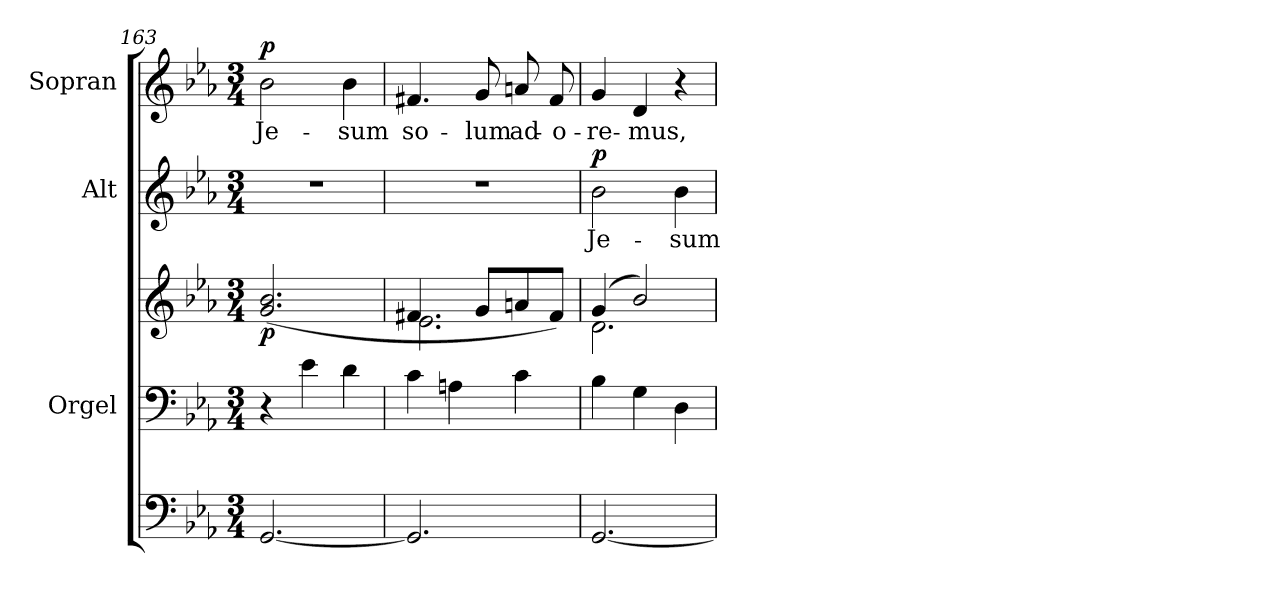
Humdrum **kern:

**kern	**kern	**kern	**dynam	**kern	**text	**dynam	**kern	**text	**dynam
*part4	*part3	*part3	*part3	*part2	*part2	*part2	*part1	*part1	*part1
*staff5	*staff4	*staff3	*staff3/4	*staff2	*staff2	*staff2	*staff1	*staff1	*staff1
*	*I"Orgel	*	*	*I"Alt	*	*	*I"Sopran	*	*
*	*I'Org.	*	*	*I'A.	*	*	*I'S.	*	*
*clefF4	*clefF4	*clefG2	*	*clefG2	*	*	*clefG2	*	*
*k[b-e-a-]	*k[b-e-a-]	*k[b-e-a-]	*	*k[b-e-a-]	*	*	*k[b-e-a-]	*	*
*E-:	*E-:	*E-:	*	*E-:	*	*	*E-:	*	*
*M3/4	*M3/4	*M3/4	*	*M3/4	*	*	*M3/4	*	*
=163	=163	=163	=163	=163	=163	=163	=163	=163	=163
!	!	!	!LO:DY:b	!	!	!	!	!LO:LY:b	!LO:DY:a
[2.GG/	4r	(2.g/ 2.b-/	p	2.r	.	.	2b-\	Je-	p
.	4e-\	.	.	.	.	.	.	.	.
!	!	!	!	!	!	!	!	!LO:LY:b	!
.	4d\	.	.	.	.	.	4b-\	-sum	.
=164	=164	=164	=164	=164	=164	=164	=164	=164	=164
*	*	*^	*	*	*	*	*	*	*
!	!	!	!	!	!	!	!	!	!LO:LY:b	!
2.GG/]	4c\	4.f#X/	2.e-\	.	2.r	.	.	4.f#X/	so-	.
.	4An\	.	.	.	.	.	.	.	.	.
!	!	!	!	!	!	!	!	!	!LO:LY:b	!
.	.	8g/L	.	.	.	.	.	8g/	-lum	.
!	!	!	!	!	!	!	!	!	!LO:LY:b	!
.	4c\	8an/	.	.	.	.	.	8an/	ad-	.
!	!	!	!	!	!	!	!	!	!LO:LY:b	!
.	.	8f#/J)	.	.	.	.	.	8f#/	-o-	.
=165	=165	=165	=165	=165	=165	=165	=165	=165	=165	=165
!	!	!	!	!	!	!LO:LY:b	!LO:DY:a	!	!LO:LY:b	!
[2.GG/	4B-\	(4g/	2.d\	.	2b-\	Je-	p	4g/	-re-	.
!	!	!	!	!	!	!	!	!	!LO:LY:b	!
.	4G\	2b-/)	.	.	.	.	.	4d/	-mus,	.
!	!	!	!	!	!	!LO:LY:b	!	!	!	!
.	4D\	.	.	.	4b-\	-sum	.	4r	.	.
*	*	*v	*v	*	*	*	*	*	*	*
=	=	=	=	=	=	=	=	=	=
*-	*-	*-	*-	*-	*-	*-	*-	*-	*-
